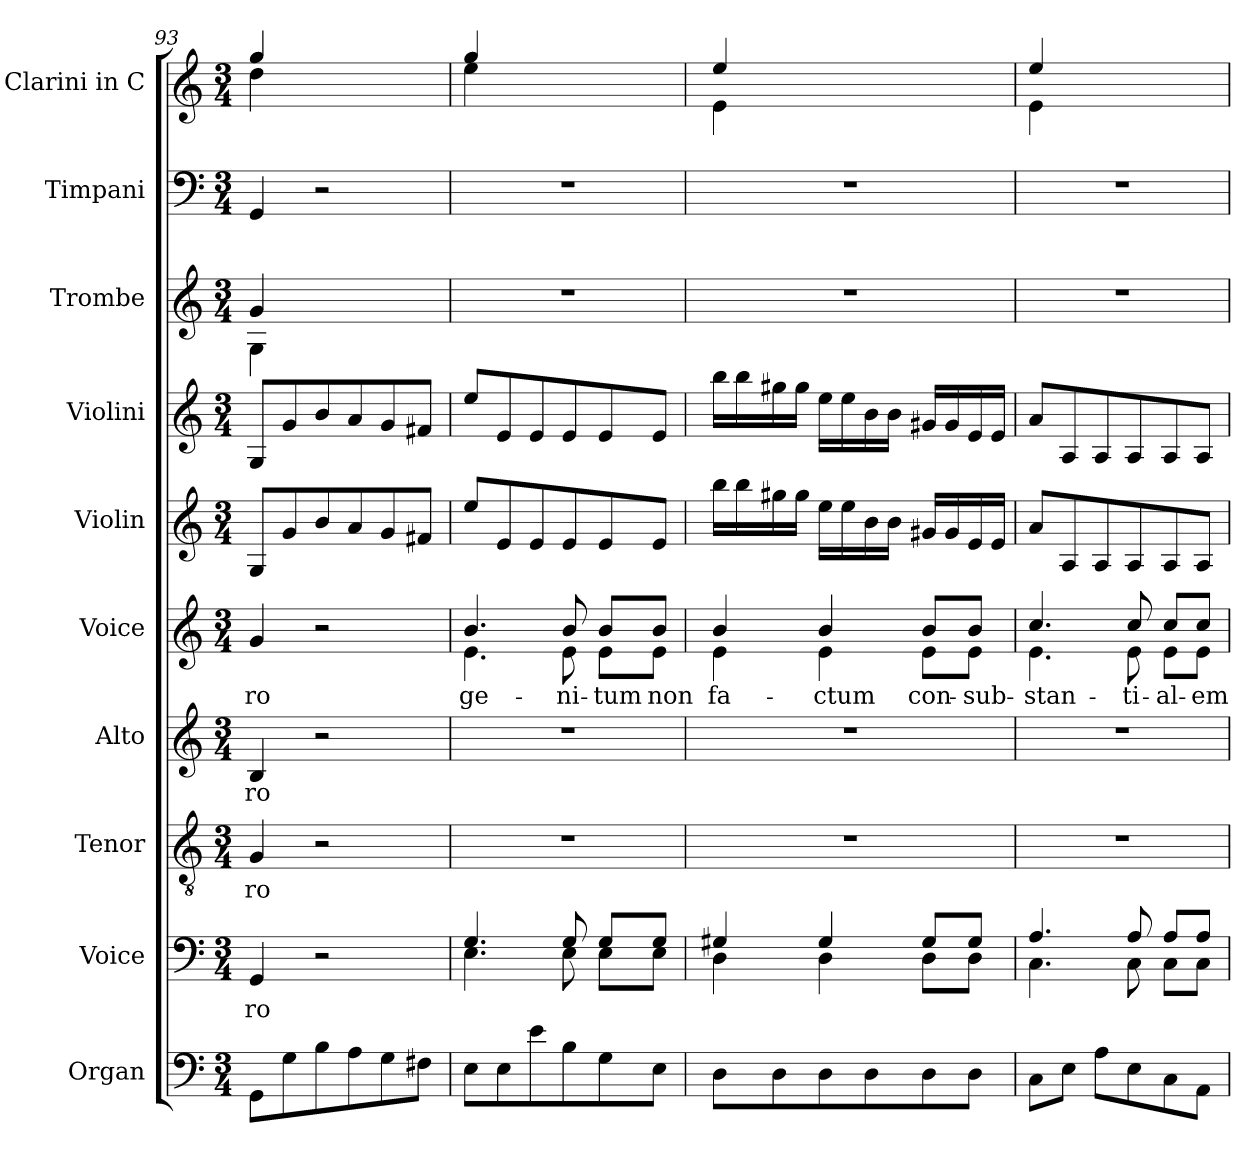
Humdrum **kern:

**kern	**kern	**text	**kern	**text	**kern	**text	**kern	**text	**kern	**kern	**kern	**kern	**kern
*part10	*part9	*part9	*part8	*part8	*part7	*part7	*part6	*part6	*part5	*part4	*part3	*part2	*part1
*staff10	*staff9	*staff9	*staff8	*staff8	*staff7	*staff7	*staff6	*staff6	*staff5	*staff4	*staff3	*staff2	*staff1
*I"Organ	*I"Voice	*	*I"Tenor	*	*I"Alto	*	*I"Voice	*	*I"Violin	*I"Violini	*I"Trombe	*I"Timpani	*I"Clarini in C
*	*	*	*	*	*	*	*	*	*I'Vln	*I'Vln	*I'T	*I'Timp	*I'C
*clefF4	*clefF4	*	*clefGv2	*	*clefG2	*	*clefG2	*	*clefG2	*clefG2	*clefG2	*clefF4	*clefG2
*k[]	*k[]	*	*k[]	*	*k[]	*	*k[]	*	*k[]	*k[]	*k[]	*k[]	*k[]
*M3/4	*M3/4	*	*M3/4	*	*M3/4	*	*M3/4	*	*M3/4	*M3/4	*M3/4	*M3/4	*M3/4
=93	=93	=93	=93	=93	=93	=93	=93	=93	=93	=93	=93	=93	=93
!	!	!LO:LY:b	!	!LO:LY:b	!	!LO:LY:b	!	!LO:LY:b	!	!	!	!	!
*	*	*	*	*	*	*	*	*	*	*	*^	*	*^
8GG\L	4GG/	-ro	4G/	-ro	4B/	-ro	4g/	-ro	8G/L	8G/L	4g/	4G\	4GG/	4gg/	4dd\
8G\	.	.	.	.	.	.	.	.	8g/	8g/	.	.	.	.	.
8B\	2r	.	2r	.	2r	.	2r	.	8b/	8b/	2reyy	2ryy	2r	2reyy	2ryy
8A\	.	.	.	.	.	.	.	.	8a/	8a/	.	.	.	.	.
8G\	.	.	.	.	.	.	.	.	8g/	8g/	.	.	.	.	.
8F#X\J	.	.	.	.	.	.	.	.	8f#X/J	8f#X/J	.	.	.	.	.
*	*	*	*	*	*	*	*	*	*	*	*v	*v	*	*	*
!!LO:PB:g=z	!!
=94	=94	=94	=94	=94	=94	=94	=94	=94	=94	=94	=94	=94	=94	=94
*	*^	*	*	*	*	*	*	*	*	*	*	*	*	*
!	!	!	!	!	!	!	!	!	!LO:LY:b	!	!	!	!	!	!
*	*	*	*	*	*	*	*	*^	*	*	*	*	*	*	*
8E\L	4.G/	4.E\	.	2.r	.	2.r	.	4.b/	4.e\	ge-	8ee/L	8ee/L	2.r	2.r	4gg/	4ee\
8E\	.	.	.	.	.	.	.	.	.	.	8e/	8e/	.	.	.	.
8e\	.	.	.	.	.	.	.	.	.	.	8e/	8e/	.	.	2reyy	2ryy
!	!	!	!	!	!	!	!	!	!	!LO:LY:b	!	!	!	!	!	!
8B\	8G/	8E\	.	.	.	.	.	8b/	8e\	-ni-	8e/	8e/	.	.	.	.
!	!	!	!	!	!	!	!	!	!	!LO:LY:b	!	!	!	!	!	!
8G\	8G/L	8E\L	.	.	.	.	.	8b/L	8e\L	-tum	8e/	8e/	.	.	.	.
!	!	!	!	!	!	!	!	!	!	!LO:LY:b	!	!	!	!	!	!
8E\J	8G/J	8E\J	.	.	.	.	.	8b/J	8e\J	non	8e/J	8e/J	.	.	.	.
=95	=95	=95	=95	=95	=95	=95	=95	=95	=95	=95	=95	=95	=95	=95	=95	=95
!	!	!	!	!	!	!	!	!	!	!LO:LY:b	!	!	!	!	!	!
8D\L	4G#X/	4D\	.	2.r	.	2.r	.	4b/	4e\	fa-	16bb\LL	16bb\LL	2.r	2.r	4ee/	4e\
.	.	.	.	.	.	.	.	.	.	.	16bb\	16bb\	.	.	.	.
8D\	.	.	.	.	.	.	.	.	.	.	16gg#X\	16gg#X\	.	.	.	.
.	.	.	.	.	.	.	.	.	.	.	16gg#\JJ	16gg#\JJ	.	.	.	.
!	!	!	!	!	!	!	!	!	!	!LO:LY:b	!	!	!	!	!	!
8D\	4G#/	4D\	.	.	.	.	.	4b/	4e\	-ctum	16ee\LL	16ee\LL	.	.	2reyy	2ryy
.	.	.	.	.	.	.	.	.	.	.	16ee\	16ee\	.	.	.	.
8D\	.	.	.	.	.	.	.	.	.	.	16b\	16b\	.	.	.	.
.	.	.	.	.	.	.	.	.	.	.	16b\JJ	16b\JJ	.	.	.	.
!	!	!	!	!	!	!	!	!	!	!LO:LY:b	!	!	!	!	!	!
8D\	8G#/L	8D\L	.	.	.	.	.	8b/L	8e\L	con-	16g#X/LL	16g#X/LL	.	.	.	.
.	.	.	.	.	.	.	.	.	.	.	16g#/	16g#/	.	.	.	.
!	!	!	!	!	!	!	!	!	!	!LO:LY:b	!	!	!	!	!	!
8D\J	8G#/J	8D\J	.	.	.	.	.	8b/J	8e\J	-sub-	16e/	16e/	.	.	.	.
.	.	.	.	.	.	.	.	.	.	.	16e/JJ	16e/JJ	.	.	.	.
=96	=96	=96	=96	=96	=96	=96	=96	=96	=96	=96	=96	=96	=96	=96	=96	=96
!	!	!	!	!	!	!	!	!	!	!LO:LY:b	!	!	!	!	!	!
8C\L	4.A/	4.C\	.	2.r	.	2.r	.	4.cc/	4.e\	-stan-	8a/L	8a/L	2.r	2.r	4ee/	4e\
8E\J	.	.	.	.	.	.	.	.	.	.	8A/	8A/	.	.	.	.
8A\L	.	.	.	.	.	.	.	.	.	.	8A/	8A/	.	.	2reyy	2ryy
!	!	!	!	!	!	!	!	!	!	!LO:LY:b	!	!	!	!	!	!
8E\	8A/	8C\	.	.	.	.	.	8cc/	8e\	-ti-	8A/	8A/	.	.	.	.
!	!	!	!	!	!	!	!	!	!	!LO:LY:b	!	!	!	!	!	!
8C\	8A/L	8C\L	.	.	.	.	.	8cc/L	8e\L	-al-	8A/	8A/	.	.	.	.
!	!	!	!	!	!	!	!	!	!	!LO:LY:b	!	!	!	!	!	!
8AA\J	8A/J	8C\J	.	.	.	.	.	8cc/J	8e\J	-em	8A/J	8A/J	.	.	.	.
*	*v	*v	*	*	*	*	*	*v	*v	*	*	*	*	*	*v	*v
=	=	=	=	=	=	=	=	=	=	=	=	=	=
*-	*-	*-	*-	*-	*-	*-	*-	*-	*-	*-	*-	*-	*-
